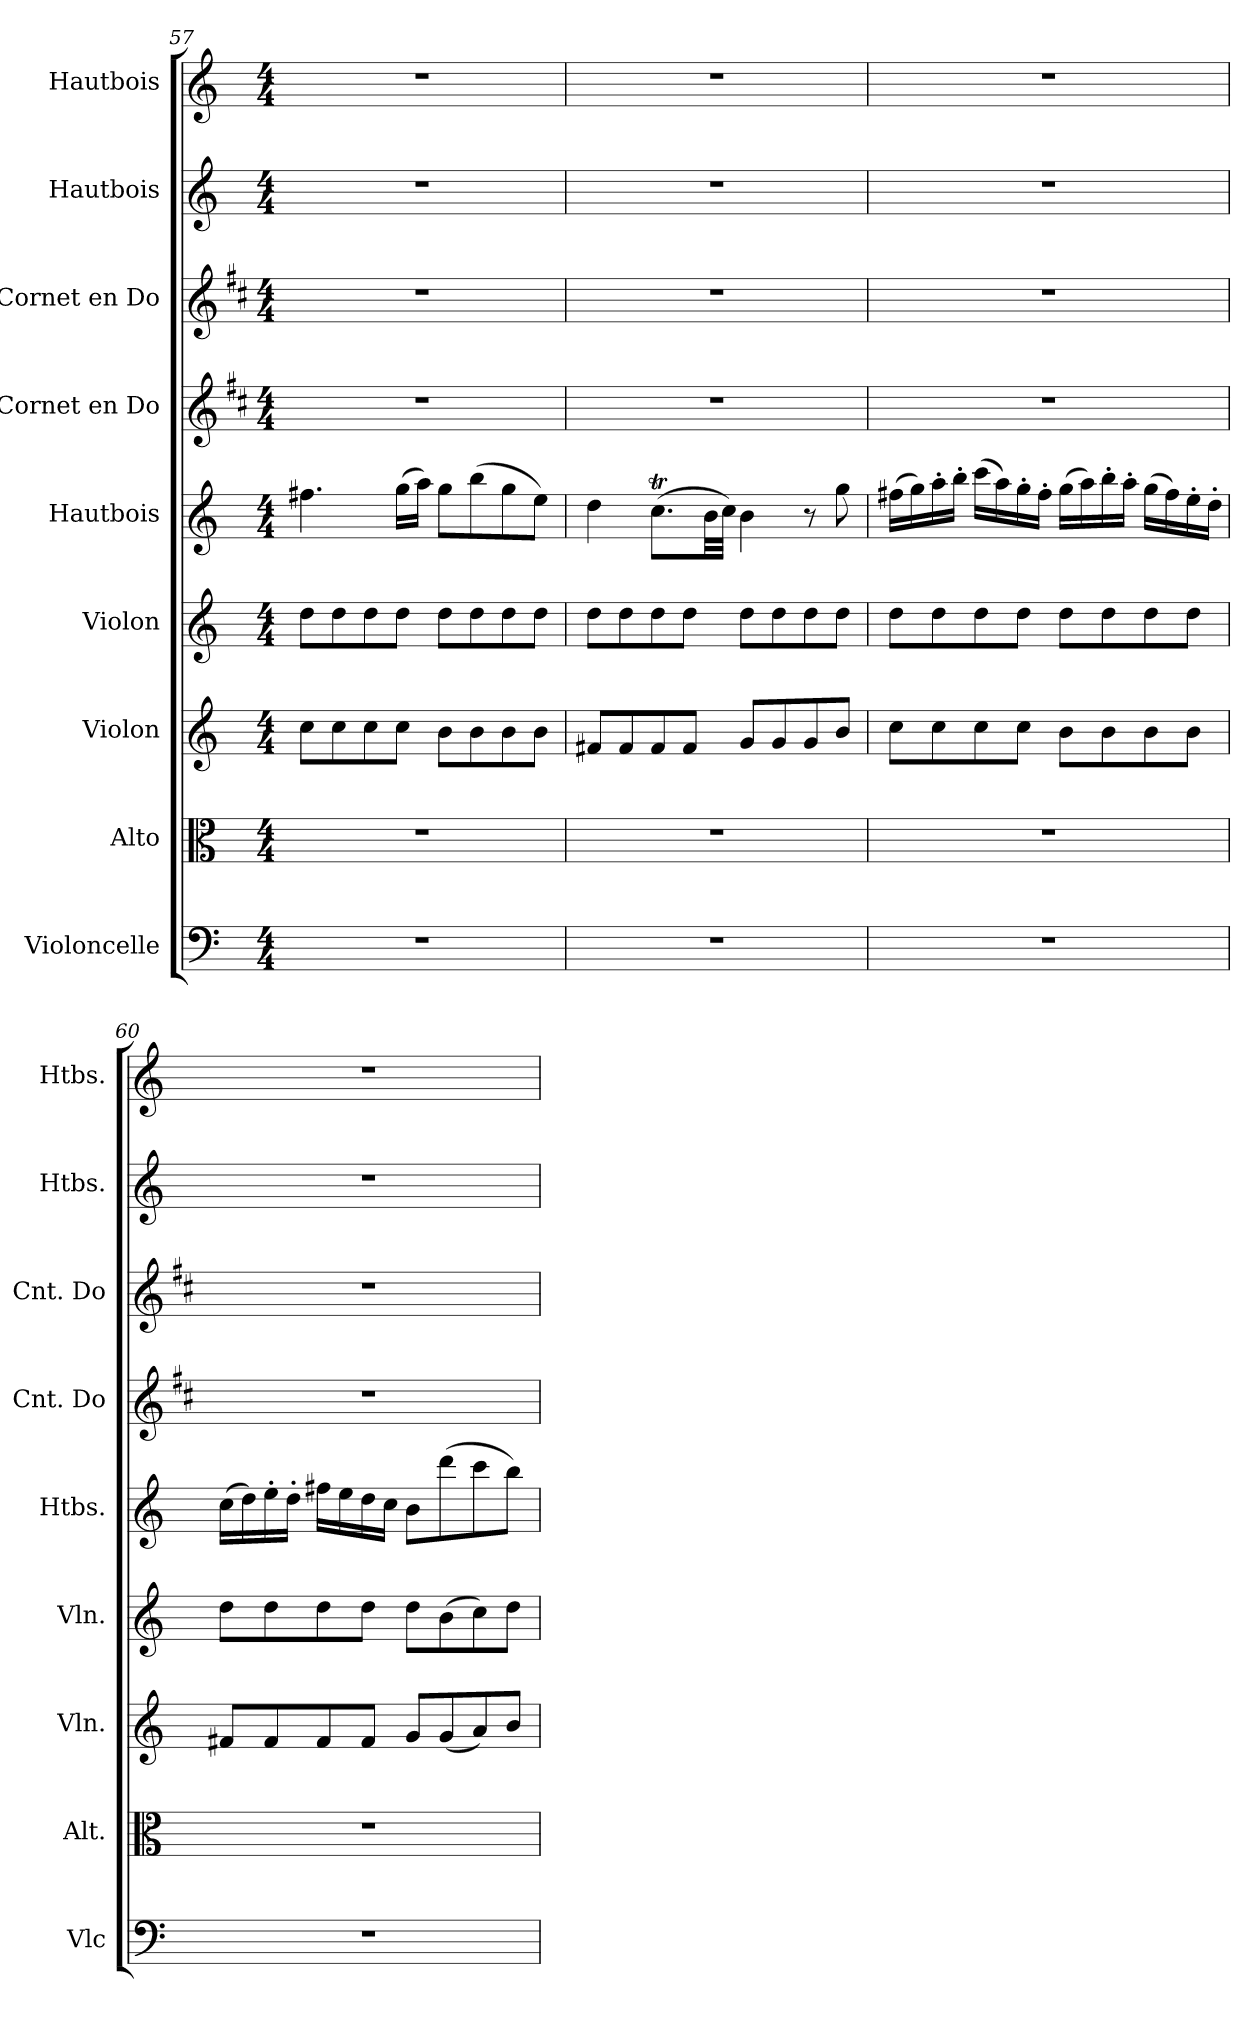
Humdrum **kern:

**kern	**kern	**kern	**kern	**kern	**kern	**kern	**kern	**kern
*part9	*part8	*part7	*part6	*part5	*part4	*part3	*part2	*part1
*staff9	*staff8	*staff7	*staff6	*staff5	*staff4	*staff3	*staff2	*staff1
*I"Violoncelle	*I"Alto	*I"Violon	*I"Violon	*I"Hautbois	*I"Cornet en Do	*I"Cornet en Do	*I"Hautbois	*I"Hautbois
*I'Vlc	*I'Alt.	*I'Vln.	*I'Vln.	*I'Htbs.	*I'Cnt. Do	*I'Cnt. Do	*I'Htbs.	*I'Htbs.
*clefF4	*clefC3	*clefG2	*clefG2	*clefG2	*clefG2	*clefG2	*clefG2	*clefG2
*	*	*	*	*	*ITrd1c2	*ITrd1c2	*	*
*k[]	*k[]	*k[]	*k[]	*k[]	*k[]	*k[]	*k[]	*k[]
*M4/4	*M4/4	*M4/4	*M4/4	*M4/4	*M4/4	*M4/4	*M4/4	*M4/4
=57	=57	=57	=57	=57	=57	=57	=57	=57
1r	1r	8cc\L	8dd\L	4.ff#X\	1r	1r	1r	1r
.	.	8cc\	8dd\	.	.	.	.	.
.	.	8cc\	8dd\	.	.	.	.	.
.	.	8cc\J	8dd\J	(16gg\LL	.	.	.	.
.	.	.	.	16aa\JJ)	.	.	.	.
.	.	8b\L	8dd\L	8gg\L	.	.	.	.
.	.	8b\	8dd\	(8bb\	.	.	.	.
.	.	8b\	8dd\	8gg\	.	.	.	.
.	.	8b\J	8dd\J	8ee\J)	.	.	.	.
=58	=58	=58	=58	=58	=58	=58	=58	=58
1r	1r	8f#X/L	8dd\L	4dd\	1r	1r	1r	1r
.	.	8f#/	8dd\	.	.	.	.	.
.	.	8f#/	8dd\	(8.ccT\L	.	.	.	.
.	.	8f#/J	8dd\J	.	.	.	.	.
.	.	.	.	32b\LL	.	.	.	.
.	.	.	.	32cc\JJJ)	.	.	.	.
.	.	8g/L	8dd\L	4b\	.	.	.	.
.	.	8g/	8dd\	.	.	.	.	.
.	.	8g/	8dd\	8r	.	.	.	.
.	.	8b/J	8dd\J	8gg\	.	.	.	.
!!LO:PB:g=z
=59	=59	=59	=59	=59	=59	=59	=59	=59
1r	1r	8cc\L	8dd\L	(16ff#X\LL	1r	1r	1r	1r
.	.	.	.	16gg\)	.	.	.	.
.	.	8cc\	8dd\	16aa'\	.	.	.	.
.	.	.	.	16bb'\JJ	.	.	.	.
.	.	8cc\	8dd\	(16ccc\LL	.	.	.	.
.	.	.	.	16aa\)	.	.	.	.
.	.	8cc\J	8dd\J	16gg'\	.	.	.	.
.	.	.	.	16ff#'\JJ	.	.	.	.
.	.	8b\L	8dd\L	(16gg\LL	.	.	.	.
.	.	.	.	16aa\)	.	.	.	.
.	.	8b\	8dd\	16bb'\	.	.	.	.
.	.	.	.	16aa'\JJ	.	.	.	.
.	.	8b\	8dd\	(16gg\LL	.	.	.	.
.	.	.	.	16ff#\)	.	.	.	.
.	.	8b\J	8dd\J	16ee'\	.	.	.	.
.	.	.	.	16dd'\JJ	.	.	.	.
=60	=60	=60	=60	=60	=60	=60	=60	=60
1r	1r	8f#X/L	8dd\L	(16cc\LL	1r	1r	1r	1r
.	.	.	.	16dd\)	.	.	.	.
.	.	8f#/	8dd\	16ee'\	.	.	.	.
.	.	.	.	16dd'\JJ	.	.	.	.
.	.	8f#/	8dd\	16ff#X\LL	.	.	.	.
.	.	.	.	16ee\	.	.	.	.
.	.	8f#/J	8dd\J	16dd\	.	.	.	.
.	.	.	.	16cc\JJ	.	.	.	.
.	.	8g/L	8dd\L	8b\L	.	.	.	.
.	.	(8g/	(8b\	(8ddd\	.	.	.	.
.	.	8a/)	8cc\)	8ccc\	.	.	.	.
.	.	8b/J	8dd\J	8bb\J)	.	.	.	.
=	=	=	=	=	=	=	=	=
*-	*-	*-	*-	*-	*-	*-	*-	*-
